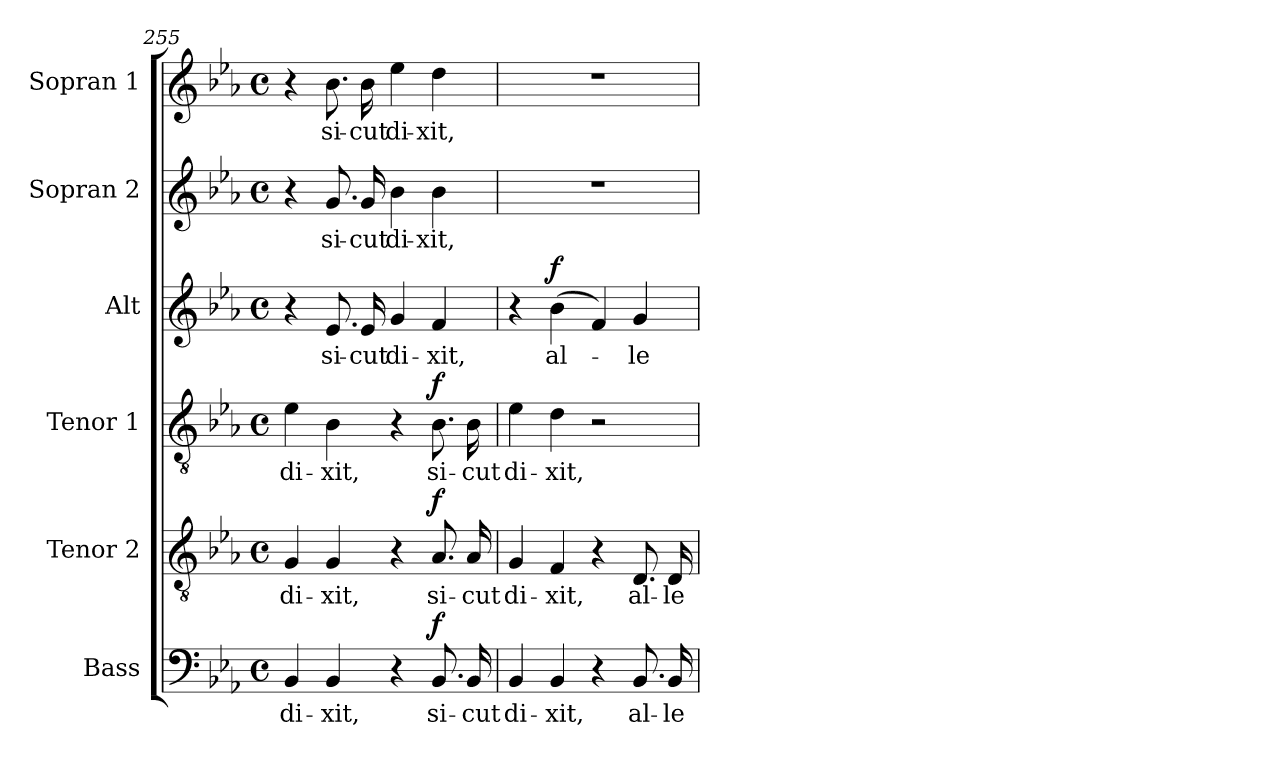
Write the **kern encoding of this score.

**kern	**text	**dynam	**kern	**text	**dynam	**kern	**text	**dynam	**kern	**text	**dynam	**kern	**text	**kern	**text
*part6	*part6	*part6	*part5	*part5	*part5	*part4	*part4	*part4	*part3	*part3	*part3	*part2	*part2	*part1	*part1
*staff6	*staff6	*staff6	*staff5	*staff5	*staff5	*staff4	*staff4	*staff4	*staff3	*staff3	*staff3	*staff2	*staff2	*staff1	*staff1
*I"Bass	*	*	*I"Tenor 2	*	*	*I"Tenor 1	*	*	*I"Alt	*	*	*I"Sopran 2	*	*I"Sopran 1	*
*I'B.	*	*	*I'T. 2	*	*	*I'T. 1	*	*	*I'A.	*	*	*I'S. 2	*	*I'S. 1	*
!!LO:PB:g=z
*clefF4	*	*	*clefGv2	*	*	*clefGv2	*	*	*clefG2	*	*	*clefG2	*	*clefG2	*
*k[b-e-a-]	*	*	*k[b-e-a-]	*	*	*k[b-e-a-]	*	*	*k[b-e-a-]	*	*	*k[b-e-a-]	*	*k[b-e-a-]	*
*E-:	*	*	*E-:	*	*	*E-:	*	*	*E-:	*	*	*E-:	*	*E-:	*
*M4/4	*	*	*M4/4	*	*	*M4/4	*	*	*M4/4	*	*	*M4/4	*	*M4/4	*
*met(c)	*	*	*met(c)	*	*	*met(c)	*	*	*met(c)	*	*	*met(c)	*	*met(c)	*
=255	=255	=255	=255	=255	=255	=255	=255	=255	=255	=255	=255	=255	=255	=255	=255
!	!LO:LY:b	!	!	!LO:LY:b	!	!	!LO:LY:b	!	!	!	!	!	!	!	!
4BB-/	di-	.	4G/	di-	.	4e-\	di-	.	4r	.	.	4r	.	4r	.
!	!LO:LY:b	!	!	!LO:LY:b	!	!	!LO:LY:b	!	!	!LO:LY:b	!	!	!LO:LY:b	!	!LO:LY:b
4BB-/	-xit,	.	4G/	-xit,	.	4B-\	-xit,	.	8.e-/	si-	.	8.g/	si-	8.b-\	si-
!	!	!	!	!	!	!	!	!	!	!LO:LY:b	!	!	!LO:LY:b	!	!LO:LY:b
.	.	.	.	.	.	.	.	.	16e-/	-cut	.	16g/	-cut	16b-\	-cut
!	!	!	!	!	!	!	!	!	!	!LO:LY:b	!	!	!LO:LY:b	!	!LO:LY:b
4r	.	.	4r	.	.	4r	.	.	4g/	di-	.	4b-\	di-	4ee-\	di-
!	!LO:LY:b	!LO:DY:a	!	!LO:LY:b	!LO:DY:a	!	!LO:LY:b	!LO:DY:a	!	!LO:LY:b	!	!	!LO:LY:b	!	!LO:LY:b
8.BB-/	si-	f	8.A-/	si-	f	8.B-\	si-	f	4f/	-xit,	.	4b-\	-xit,	4dd\	-xit,
!	!LO:LY:b	!	!	!LO:LY:b	!	!	!LO:LY:b	!	!	!	!	!	!	!	!
16BB-/	-cut	.	16A-/	-cut	.	16B-\	-cut	.	.	.	.	.	.	.	.
=256	=256	=256	=256	=256	=256	=256	=256	=256	=256	=256	=256	=256	=256	=256	=256
!	!LO:LY:b	!	!	!LO:LY:b	!	!	!LO:LY:b	!	!	!	!	!	!	!	!
4BB-/	di-	.	4G/	di-	.	4e-\	di-	.	4r	.	.	1r	.	1r	.
!	!LO:LY:b	!	!	!LO:LY:b	!	!	!LO:LY:b	!	!	!LO:LY:b	!LO:DY:a	!	!	!	!
4BB-/	-xit,	.	4F/	-xit,	.	4d\	-xit,	.	(>4b-\	al-	f	.	.	.	.
4r	.	.	4r	.	.	2r	.	.	4f/)	.	.	.	.	.	.
!	!LO:LY:b	!	!	!LO:LY:b	!	!	!	!	!	!LO:LY:b	!	!	!	!	!
8.BB-/	al-	.	8.D/	al-	.	.	.	.	4g/	-le-	.	.	.	.	.
!	!LO:LY:b	!	!	!LO:LY:b	!	!	!	!	!	!	!	!	!	!	!
16BB-/	-le-	.	16D/	-le-	.	.	.	.	.	.	.	.	.	.	.
=	=	=	=	=	=	=	=	=	=	=	=	=	=	=	=
*-	*-	*-	*-	*-	*-	*-	*-	*-	*-	*-	*-	*-	*-	*-	*-
